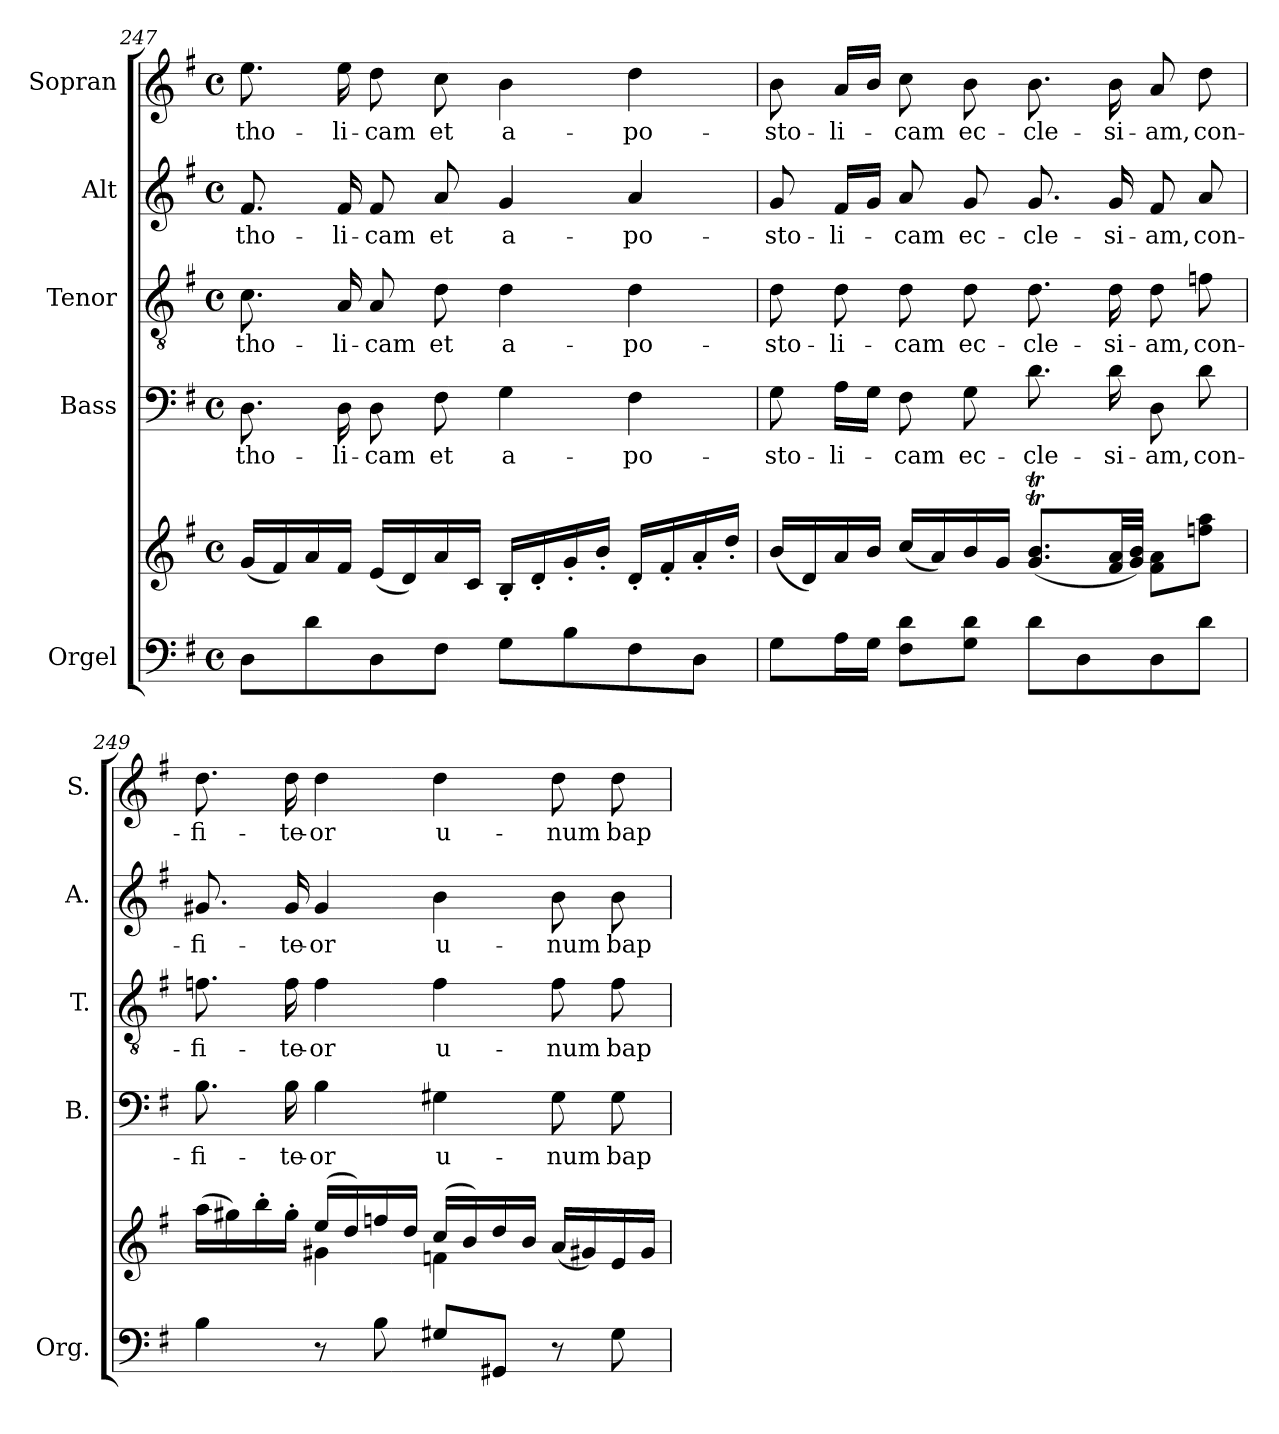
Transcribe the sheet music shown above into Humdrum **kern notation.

**kern	**kern	**kern	**text	**kern	**text	**kern	**text	**kern	**text
*part5	*part5	*part4	*part4	*part3	*part3	*part2	*part2	*part1	*part1
*staff6	*staff5	*staff4	*staff4	*staff3	*staff3	*staff2	*staff2	*staff1	*staff1
*I"Orgel	*	*I"Bass	*	*I"Tenor	*	*I"Alt	*	*I"Sopran	*
*I'Org.	*	*I'B.	*	*I'T.	*	*I'A.	*	*I'S.	*
*clefF4	*clefG2	*clefF4	*	*clefGv2	*	*clefG2	*	*clefG2	*
*k[f#]	*k[f#]	*k[f#]	*	*k[f#]	*	*k[f#]	*	*k[f#]	*
*G:	*G:	*G:	*	*G:	*	*G:	*	*G:	*
*M4/4	*M4/4	*M4/4	*	*M4/4	*	*M4/4	*	*M4/4	*
*met(c)	*met(c)	*met(c)	*	*met(c)	*	*met(c)	*	*met(c)	*
=247	=247	=247	=247	=247	=247	=247	=247	=247	=247
!	!	!	!LO:LY:b	!	!LO:LY:b	!	!LO:LY:b	!	!LO:LY:b
8D\L	(<16g/LL	8.D\	-tho-	8.c\	-tho-	8.f#/	-tho-	8.ee\	-tho-
.	16f#/)	.	.	.	.	.	.	.	.
8d\	16a/	.	.	.	.	.	.	.	.
!	!	!	!LO:LY:b	!	!LO:LY:b	!	!LO:LY:b	!	!LO:LY:b
.	16f#/JJ	16D\	-li-	16A/	-li-	16f#/	-li-	16ee\	-li-
!	!	!	!LO:LY:b	!	!LO:LY:b	!	!LO:LY:b	!	!LO:LY:b
8D\	(<16e/LL	8D\	-cam	8A/	-cam	8f#/	-cam	8dd\	-cam
.	16d/)	.	.	.	.	.	.	.	.
!	!	!	!LO:LY:b	!	!LO:LY:b	!	!LO:LY:b	!	!LO:LY:b
8F#\J	16a/	8F#\	et	8d\	et	8a/	et	8cc\	et
.	16c/JJ	.	.	.	.	.	.	.	.
!	!	!	!LO:LY:b	!	!LO:LY:b	!	!LO:LY:b	!	!LO:LY:b
8G\L	16B'</LL	4G\	a-	4d\	a-	4g/	a-	4b\	a-
.	16d'</	.	.	.	.	.	.	.	.
8B\	16g'</	.	.	.	.	.	.	.	.
.	16b'</JJ	.	.	.	.	.	.	.	.
!	!	!	!LO:LY:b	!	!LO:LY:b	!	!LO:LY:b	!	!LO:LY:b
8F#\	16d'</LL	4F#\	-po-	4d\	-po-	4a/	-po-	4dd\	-po-
.	16f#'</	.	.	.	.	.	.	.	.
8D\J	16a'</	.	.	.	.	.	.	.	.
.	16dd'</JJ	.	.	.	.	.	.	.	.
!!LO:PB:g=z
=248	=248	=248	=248	=248	=248	=248	=248	=248	=248
!	!	!	!LO:LY:b	!	!LO:LY:b	!	!LO:LY:b	!	!LO:LY:b
8G\L	(<16b/LL	8G\	-sto-	8d\	-sto-	8g/	-sto-	8b\	-sto-
.	16d/)	.	.	.	.	.	.	.	.
!	!	!	!LO:LY:b	!	!LO:LY:b	!	!LO:LY:b	!	!LO:LY:b
16A\L	16a/	16A\LL	-li-	8d\	-li-	16f#/LL	-li-	16a/LL	-li-
16G\JJ	16b/JJ	16G\JJ	.	.	.	16g/JJ	.	16b/JJ	.
!	!	!	!LO:LY:b	!	!LO:LY:b	!	!LO:LY:b	!	!LO:LY:b
8F#\ 8d\L	(<16cc/LL	8F#\	-cam	8d\	-cam	8a/	-cam	8cc\	-cam
.	16a/)	.	.	.	.	.	.	.	.
!	!	!	!LO:LY:b	!	!LO:LY:b	!	!LO:LY:b	!	!LO:LY:b
8G\ 8d\J	16b/	8G\	ec-	8d\	ec-	8g/	ec-	8b\	ec-
.	16g/JJ	.	.	.	.	.	.	.	.
!	!	!	!LO:LY:b	!	!LO:LY:b	!	!LO:LY:b	!	!LO:LY:b
8d\L	(<8.g/T 8.b/TL	8.d\	-cle-	8.d\	-cle-	8.g/	-cle-	8.b\	-cle-
8D\	.	.	.	.	.	.	.	.	.
!	!	!	!LO:LY:b	!	!LO:LY:b	!	!LO:LY:b	!	!LO:LY:b
.	32f#/ 32a/LL	16d\	-si-	16d\	-si-	16g/	-si-	16b\	-si-
.	32g/ 32b/JJJ)	.	.	.	.	.	.	.	.
!	!	!	!LO:LY:b	!	!LO:LY:b	!	!LO:LY:b	!	!LO:LY:b
8D\	8f#\ 8a\L	8D\	-am,	8d\	-am,	8f#/	-am,	8a/	-am,
!	!	!	!LO:LY:b	!	!LO:LY:b	!	!LO:LY:b	!	!LO:LY:b
8d\J	8ffn\ 8aa\J	8d\	con-	8fn\	con-	8a/	con-	8dd\	con-
=249	=249	=249	=249	=249	=249	=249	=249	=249	=249
*	*^	*	*	*	*	*	*	*	*
!	!	!	!	!LO:LY:b	!	!LO:LY:b	!	!LO:LY:b	!	!LO:LY:b
4B\	(>16aa\LL	4ryy	8.B\	-fi-	8.fn\	-fi-	8.g#X/	-fi-	8.dd\	-fi-
.	16gg#X\)	.	.	.	.	.	.	.	.	.
.	16bb'>\	.	.	.	.	.	.	.	.	.
!	!	!	!	!LO:LY:b	!	!LO:LY:b	!	!LO:LY:b	!	!LO:LY:b
.	16gg#'>\JJ	.	16B\	-te-	16f\	-te-	16g#/	-te-	16dd\	-te-
!	!	!	!	!LO:LY:b	!	!LO:LY:b	!	!LO:LY:b	!	!LO:LY:b
8r	(>16ee/LL	4g#X\	4B\	-or	4f\	-or	4g#/	-or	4dd\	-or
.	16dd/)	.	.	.	.	.	.	.	.	.
8B\	16ffn/	.	.	.	.	.	.	.	.	.
.	16dd/JJ	.	.	.	.	.	.	.	.	.
!	!	!	!	!LO:LY:b	!	!LO:LY:b	!	!LO:LY:b	!	!LO:LY:b
8G#X/L	(>16cc/LL	4fn\	4G#X\	u-	4f\	u-	4b\	u-	4dd\	u-
.	16b/)	.	.	.	.	.	.	.	.	.
8GG#X/J	16dd/	.	.	.	.	.	.	.	.	.
.	16b/JJ	.	.	.	.	.	.	.	.	.
!	!	!	!	!LO:LY:b	!	!LO:LY:b	!	!LO:LY:b	!	!LO:LY:b
8r	(>16a/LL	4ryy	8G#\	-num	8f\	-num	8b\	-num	8dd\	-num
.	16g#X/)	.	.	.	.	.	.	.	.	.
!	!	!	!	!LO:LY:b	!	!LO:LY:b	!	!LO:LY:b	!	!LO:LY:b
8G#\	16e/	.	8G#\	bap-	8f\	bap-	8b\	bap-	8dd\	bap-
.	16g#/JJ	.	.	.	.	.	.	.	.	.
*	*v	*v	*	*	*	*	*	*	*	*
=	=	=	=	=	=	=	=	=	=
*-	*-	*-	*-	*-	*-	*-	*-	*-	*-
